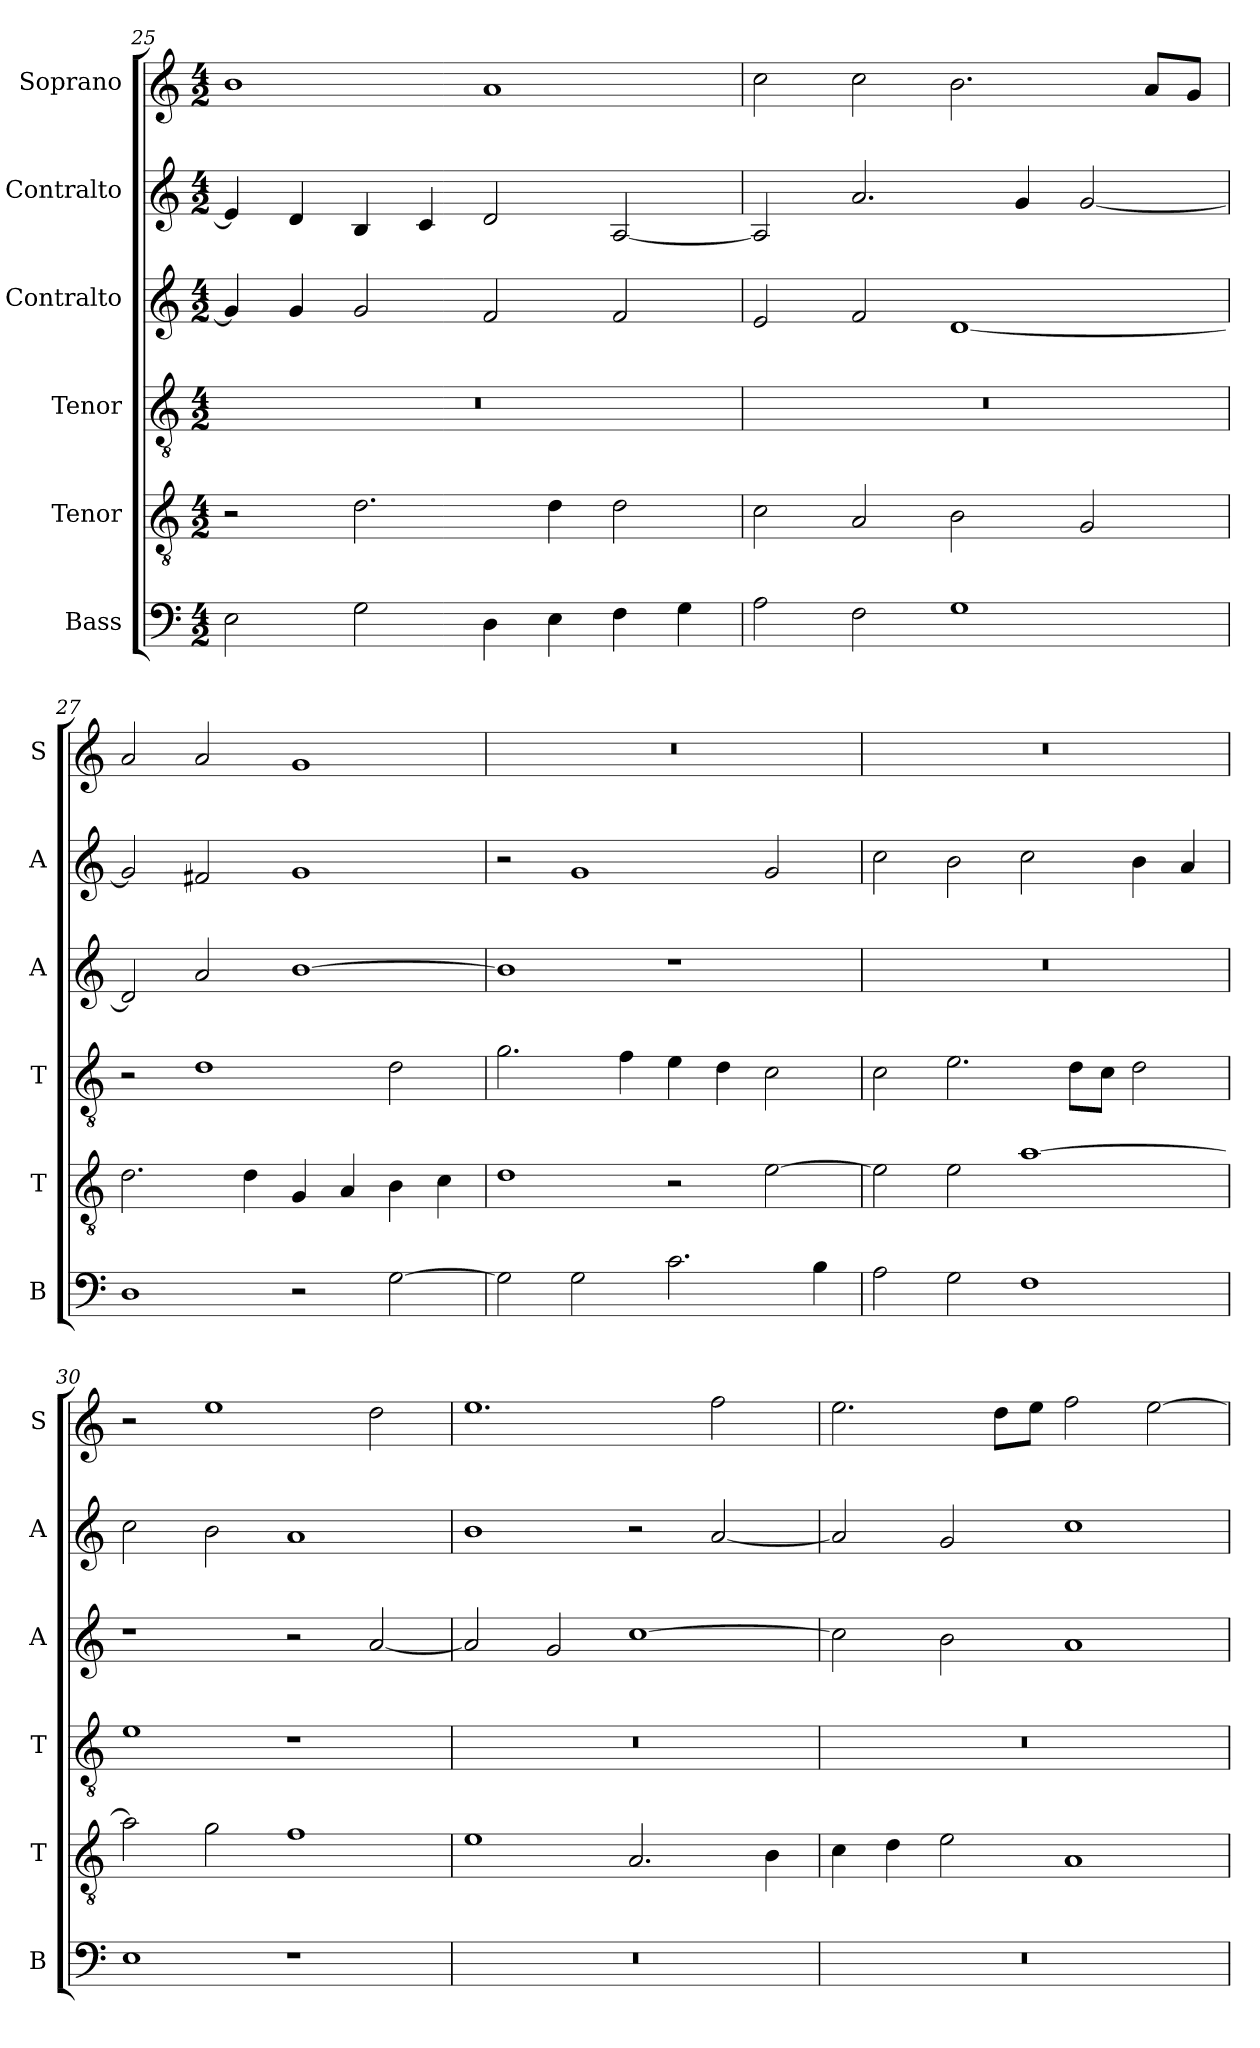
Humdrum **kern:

**kern	**kern	**kern	**kern	**kern	**kern
*part6	*part5	*part4	*part3	*part2	*part1
*staff6	*staff5	*staff4	*staff3	*staff2	*staff1
*I"Bass	*I"Tenor	*I"Tenor	*I"Contralto	*I"Contralto	*I"Soprano
*I'B	*I'T	*I'T	*I'A	*I'A	*I'S
*clefF4	*clefGv2	*clefGv2	*clefG2	*clefG2	*clefG2
*k[]	*k[]	*k[]	*k[]	*k[]	*k[]
*G:mix	*G:mix	*G:mix	*G:mix	*G:mix	*G:mix
*M4/2	*M4/2	*M4/2	*M4/2	*M4/2	*M4/2
=25	=25	=25	=25	=25	=25
2E	2r	0r	4g]	4e]	1b
.	.	.	4g	4d	.
2G	2.d	.	2g	4B	.
.	.	.	.	4c	.
4D	.	.	2f	2d	1a
4E	4d	.	.	.	.
4F	2d	.	2f	[2A	.
4G	.	.	.	.	.
=26	=26	=26	=26	=26	=26
2A	2c	0r	2e	2A]	2cc
2F	2A	.	2f	2.a	2cc
1G	2B	.	[1d	.	2.b
.	.	.	.	4g	.
.	2G	.	.	[2g	.
.	.	.	.	.	8a/L
.	.	.	.	.	8g/J
=27	=27	=27	=27	=27	=27
1D	2.d	2r	2d]	2g]	2a
.	.	1d	2a	2f#X	2a
.	4d	.	.	.	.
2r	4G	.	[1b	1g	1g
.	4A	.	.	.	.
[2G	4B	2d	.	.	.
.	4c	.	.	.	.
=28	=28	=28	=28	=28	=28
2G]	1d	2.g	1b]	2r	0r
2G	.	.	.	1g	.
.	.	4f	.	.	.
2.c	2r	4e	1r	.	.
.	.	4d	.	.	.
.	[2e	2c	.	2g	.
4B	.	.	.	.	.
=29	=29	=29	=29	=29	=29
2A	2e]	2c	0r	2cc	0r
2G	2e	2.e	.	2b	.
1F	[1a	.	.	2cc	.
.	.	8d\L	.	.	.
.	.	8c\J	.	.	.
.	.	2d	.	4b	.
.	.	.	.	4a	.
=30	=30	=30	=30	=30	=30
1E	2a]	1e	1r	2cc	2r
.	2g	.	.	2b	1ee
1r	1f	1r	2r	1a	.
.	.	.	[2a	.	2dd
=31	=31	=31	=31	=31	=31
0r	1e	0r	2a]	1b	1.ee
.	.	.	2g	.	.
.	2.A	.	[1cc	2r	.
.	.	.	.	[2a	2ff
.	4B	.	.	.	.
=32	=32	=32	=32	=32	=32
0r	4c	0r	2cc]	2a]	2.ee
.	4d	.	.	.	.
.	2e	.	2b	2g	.
.	.	.	.	.	8dd\L
.	.	.	.	.	8ee\J
.	1A	.	1a	1cc	2ff
.	.	.	.	.	[2ee
=	=	=	=	=	=
*-	*-	*-	*-	*-	*-
